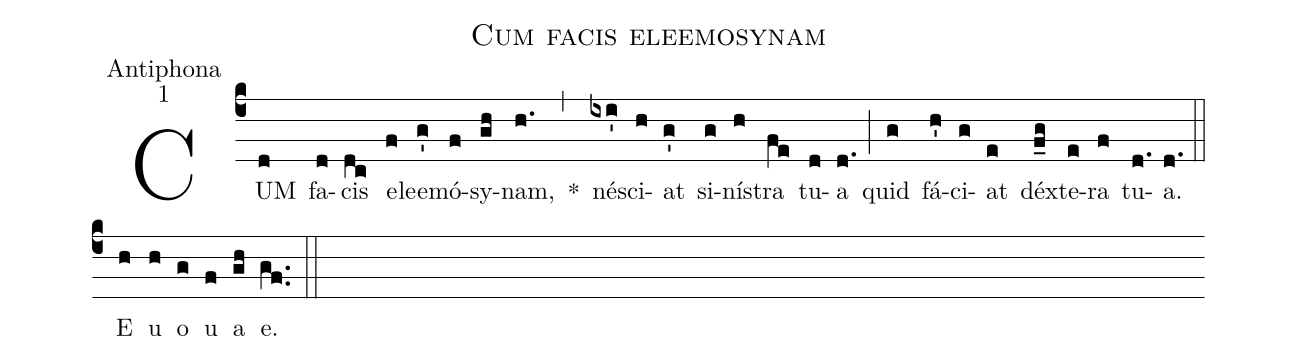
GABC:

name:Cum facis eleemosynam;
office-part:Antiphona;
mode:1;
%%
(c4) CUM(d) fa(d)cis(dc) e(f)le()e(g')mó(f)sy(gh)nam,(h.) *(,) né(ixi')sci(h)at(g') si(g)ní(h)stra(fe) tu(d)a(d.) (;) quid(g) fá(h')ci(g)at(e) déx(f_g)te(e)ra(f) tu(d.)a.(d.) (::) <eu>E(h) u(h) o(g) u(f) a(gh) e.</eu>(gf..) (::)
